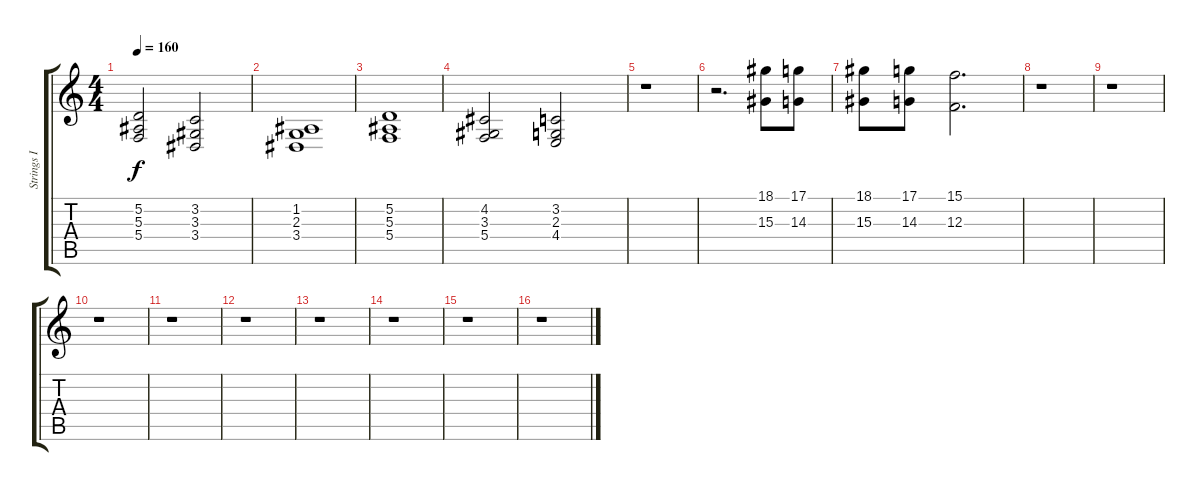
\track ("Strings I" "Strings I") {instrument stringensemble1}
\staff {score tabs}
\tuning (D4 A3 F3 C3 G2 D2) {hide}
\ts (4 4)
\tempo 160
\clef g2
\ks c
(5.2{t} 5.3{t} 5.4{t}).2{dy f} (3.2 3.3 3.4).2 |
(1.2 2.3 3.4).1 |
(5.2 5.3 5.4).1 |
(4.2 3.3 5.4).2 (3.2 2.3 4.4).2 |
r.1 |
r.2{d} (18.1 15.3).8 (17.1 14.3).8 |
(18.1 15.3).8 (17.1 14.3).8 (15.1 12.3).2{d} |
r.1 |
r.1 |
r.1 |
r.1 |
r.1 |
r.1 |
r.1 |
r.1 |
r.1
